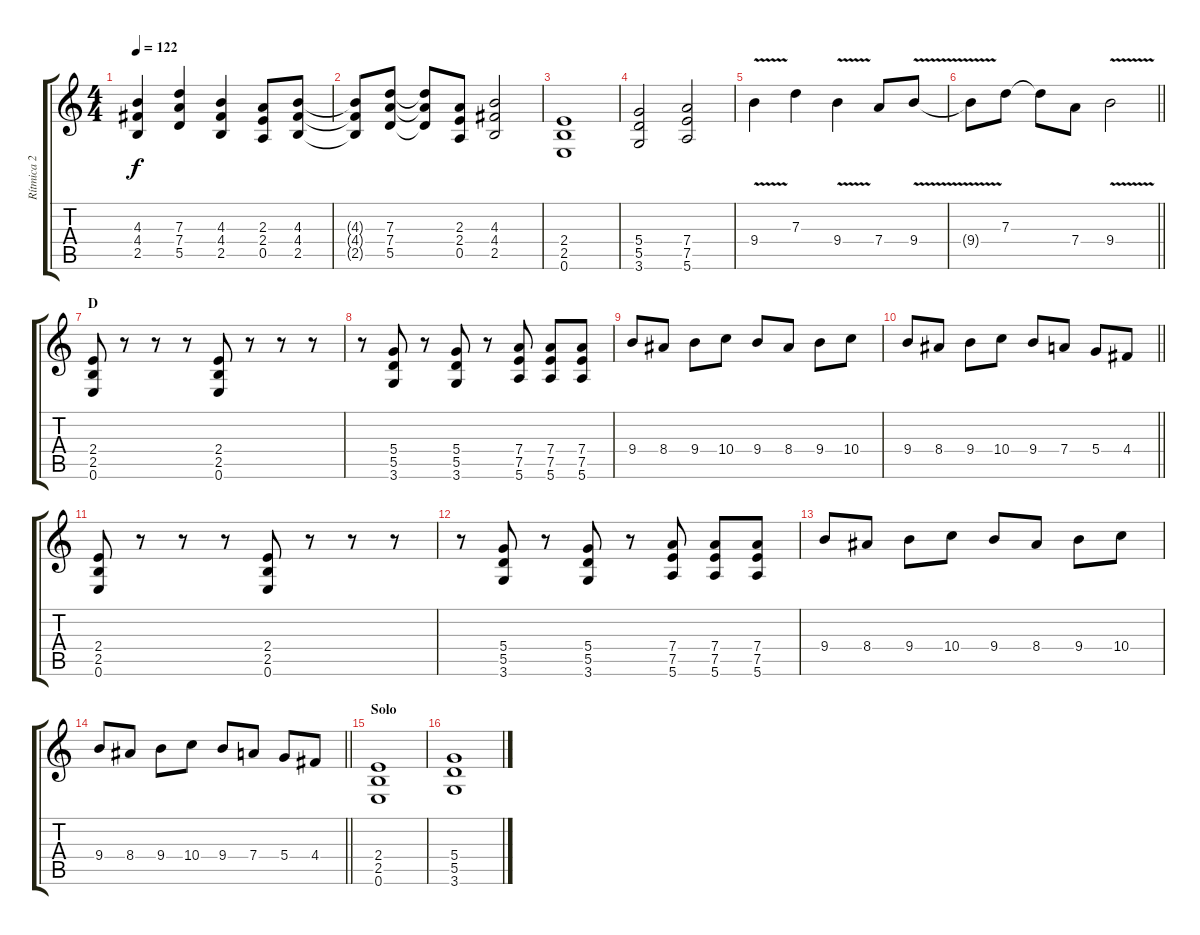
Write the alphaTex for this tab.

\track ("Rítmica 2" "Rítmica 2") {instrument distortionguitar}
\staff {score tabs}
\tuning (E4 B3 G3 D3 A2 E2) {hide}
\ts (4 4)
\tempo 122
\clef g2
\ks c
(4.3 4.4 2.5).4{dy f} (7.3 7.4 5.5).4 (4.3 4.4 2.5).4 (2.3 2.4 0.5).8 (4.3 4.4 2.5).8 |
(4.3{t} 4.4{t} 2.5{t}).8 (7.3 7.4 5.5).8 (7.3{t} 7.4{t} 5.5{t}).8 (2.3 2.4 0.5).8 (4.3 4.4 2.5).2 |
(2.4 2.5 0.6).1 |
(5.4 5.5 3.6).2 (7.4 7.5 5.6).2 |
9.4{v}.4 7.3.4 9.4{v}.4 7.4.8 9.4{v}.8 |
\barLineRight lightlight
9.4{t}.8 7.3.8 7.3{t}.8 7.4.8 9.4{v}.2 |
\section ("" "D")
(2.4 2.5 0.6).8 r.8 r.8 r.8 (2.4 2.5 0.6).8 r.8 r.8 r.8 |
r.8 (5.4 5.5 3.6).8 r.8 (5.4 5.5 3.6).8 r.8 (7.4 7.5 5.6).8 (7.4 7.5 5.6).8 (7.4 7.5 5.6).8 |
9.4.8 8.4.8 9.4.8 10.4.8 9.4.8 8.4.8 9.4.8 10.4.8 |
\barLineRight lightlight
9.4.8 8.4.8 9.4.8 10.4.8 9.4.8 7.4.8 5.4.8 4.4.8 |
(2.4 2.5 0.6).8 r.8 r.8 r.8 (2.4 2.5 0.6).8 r.8 r.8 r.8 |
r.8 (5.4 5.5 3.6).8 r.8 (5.4 5.5 3.6).8 r.8 (7.4 7.5 5.6).8 (7.4 7.5 5.6).8 (7.4 7.5 5.6).8 |
9.4.8 8.4.8 9.4.8 10.4.8 9.4.8 8.4.8 9.4.8 10.4.8 |
\barLineRight lightlight
9.4.8 8.4.8 9.4.8 10.4.8 9.4.8 7.4.8 5.4.8 4.4.8 |
\section ("" "Solo")
(2.4 2.5 0.6).1 |
(5.4 5.5 3.6).1
